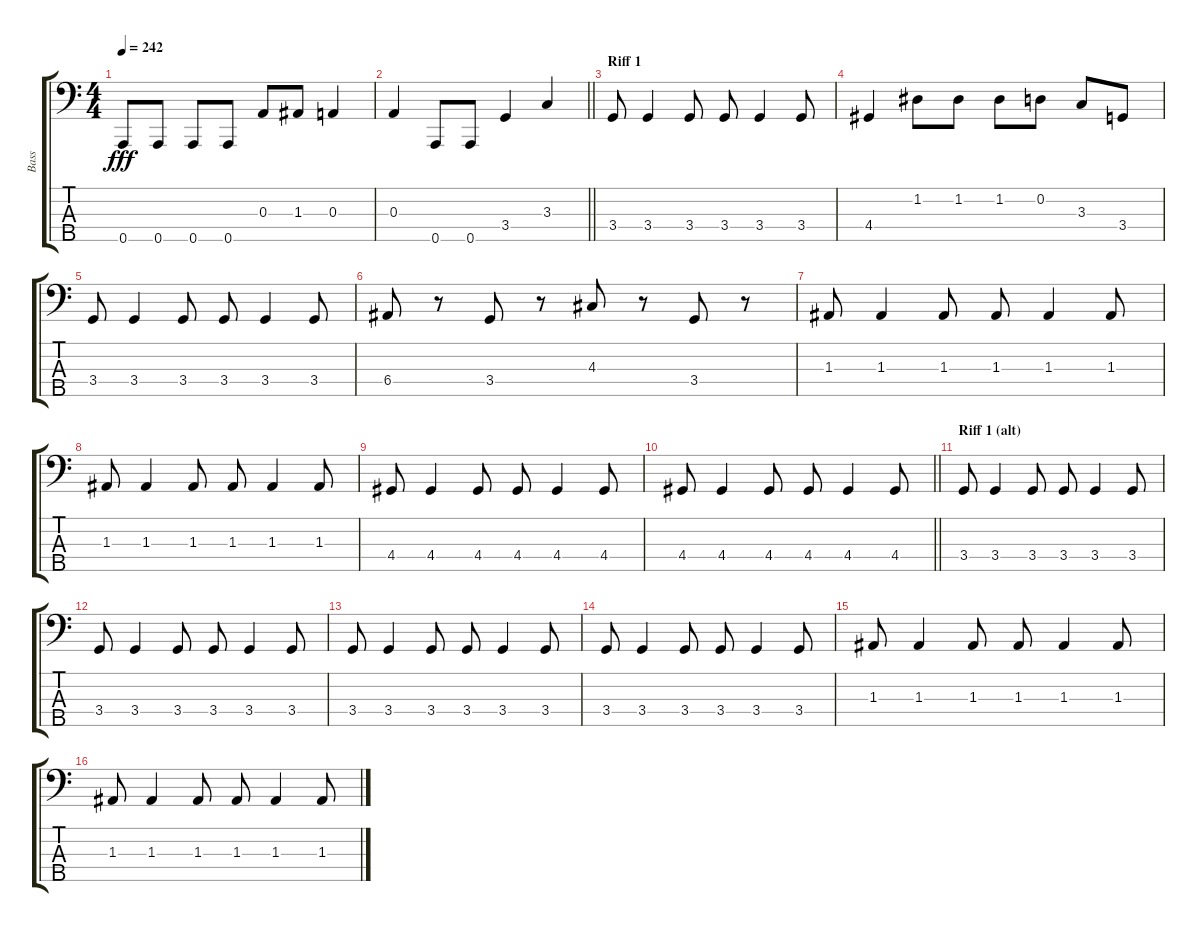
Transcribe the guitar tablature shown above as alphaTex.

\track ("Bass" "Bass") {instrument electricbasspick}
\staff {score tabs}
\tuning (G2 D2 A1 E1 A0) {hide}
\ts (4 4)
\tempo 242
\clef f4
\ks c
0.5.8{dy fff} 0.5.8 0.5.8 0.5.8 0.3.8 1.3.8 0.3.4 |
\barLineRight lightlight
0.3.4 0.5.8 0.5.8 3.4.4 3.3.4 |
\section ("" "Riff 1")
3.4.8 3.4.4 3.4.8 3.4.8 3.4.4 3.4.8 |
4.4.4 1.2.8 1.2.8 1.2.8 0.2.8 3.3.8 3.4.8 |
3.4.8 3.4.4 3.4.8 3.4.8 3.4.4 3.4.8 |
6.4.8 r.8 3.4.8 r.8 4.3.8 r.8 3.4.8 r.8 |
1.3.8 1.3.4 1.3.8 1.3.8 1.3.4 1.3.8 |
1.3.8 1.3.4 1.3.8 1.3.8 1.3.4 1.3.8 |
4.4.8 4.4.4 4.4.8 4.4.8 4.4.4 4.4.8 |
\barLineRight lightlight
4.4.8 4.4.4 4.4.8 4.4.8 4.4.4 4.4.8 |
\section ("" "Riff 1 (alt)")
3.4.8 3.4.4 3.4.8 3.4.8 3.4.4 3.4.8 |
3.4.8 3.4.4 3.4.8 3.4.8 3.4.4 3.4.8 |
3.4.8 3.4.4 3.4.8 3.4.8 3.4.4 3.4.8 |
3.4.8 3.4.4 3.4.8 3.4.8 3.4.4 3.4.8 |
1.3.8 1.3.4 1.3.8 1.3.8 1.3.4 1.3.8 |
1.3.8 1.3.4 1.3.8 1.3.8 1.3.4 1.3.8
